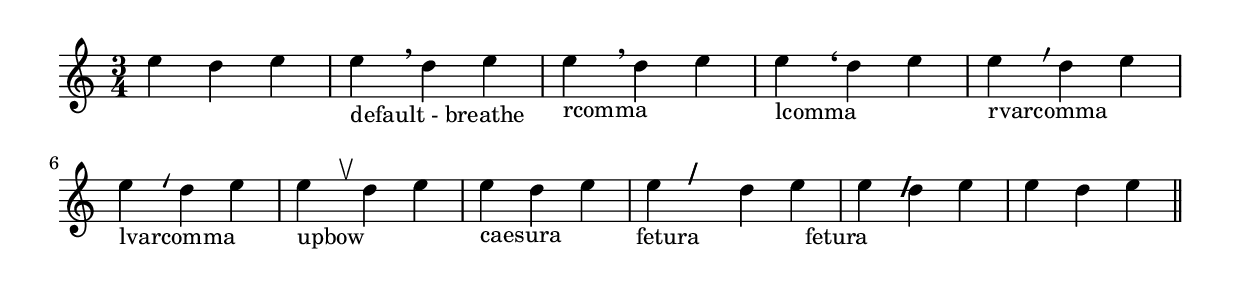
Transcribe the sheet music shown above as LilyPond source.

\version "2.10.12"

\header { texidoc = "
This snippet shows a way to insert available Feta font symbols as caesurae and ways to create tramlines.  Normally a caesura is indicated by a pair of oblique lines lying through the top line of the staff, also called a fetura, tramlines, railroad tracks, or a cut-off.  LilyPond provides several alternatives.  A stylized version of tramlines is called caesura.  The normal tramline form, here called fetura, is not in the Feta font set, but can be constructed using the / character.
" }

\version "2.8.4"
%{ This snippet shows a way to insert available Feta font symbols as caesurae
 and ways to create tramlines.  Normally a caesura is indicated by a pair of
 oblique lines lying through the top line of the staff, also called a fetura,
 tramlines, railroad tracks, or a cut-off.  LilyPond provides several
 alternatives.  A stylized version of tramlines is called caesura.  The normal
 tramline form, here called fetura, is not in the Feta font set, but can be
 constructed using the / character.%}
						\relative c'' {
\time 3/4
e4 d e
					% default
e_\markup { "default - breathe" }
	\breathe d e |
					% rcomma
	% by default, \breathe uses the rcomma, just as if saying:
	 	\override BreathingSign   #'text =
		#(make-musicglyph-markup "scripts.rcomma")
e_\markup rcomma \breathe d e |
					% lcomma
	 	\override BreathingSign   #'text =
		#(make-musicglyph-markup "scripts.lcomma")
e_\markup lcomma \breathe d e |
					% rvarcomma
		\override BreathingSign   #'text =
		#(make-musicglyph-markup "scripts.rvarcomma")
e_\markup rvarcomma \breathe d e | \break
					% lvarcomma
		\override BreathingSign   #'text =
		#(make-musicglyph-markup "scripts.lvarcomma")
e_\markup lvarcomma \breathe d e |
					% upbow or wedge
		\override BreathingSign   #'text =
		 #(make-musicglyph-markup "scripts.upbow")
e_\markup upbow \breathe d e |
					% caesura
		\override BreathingSign   #'text =
		 #(make-musicglyph-markup "scripts.caesura")
e_\markup caesura \breathe d e |
					% fetura, tramlines, or railroad tracks
<<{
\hideNotes a16 a a a a4 a \unHideNotes
}\\{
	\once\override TextScript   #'extra-offset = #'(4.0 . -2.7)
e^\markup {\fontsize #2 {\bold "/" \hspace #-1.4 \bold "/"}}
d_\markup { \hspace #-10 "fetura" } e |
}>>
	\once\override TextScript   #'font-name = #"cmb10"
	\once\override TextScript   #'extra-offset = #'(4.0 . -2.2)
e^\markup {\magnify #1.3 { "/" \hspace #-1.5 "/"}}
	\once \override Score.SeparationItem #'padding = #4
d_\markup { \hspace #-10 "fetura" } e |

e d e \bar "||"
						}%end relative
					\layout{
indent = 0.00\in
					}%end layout


